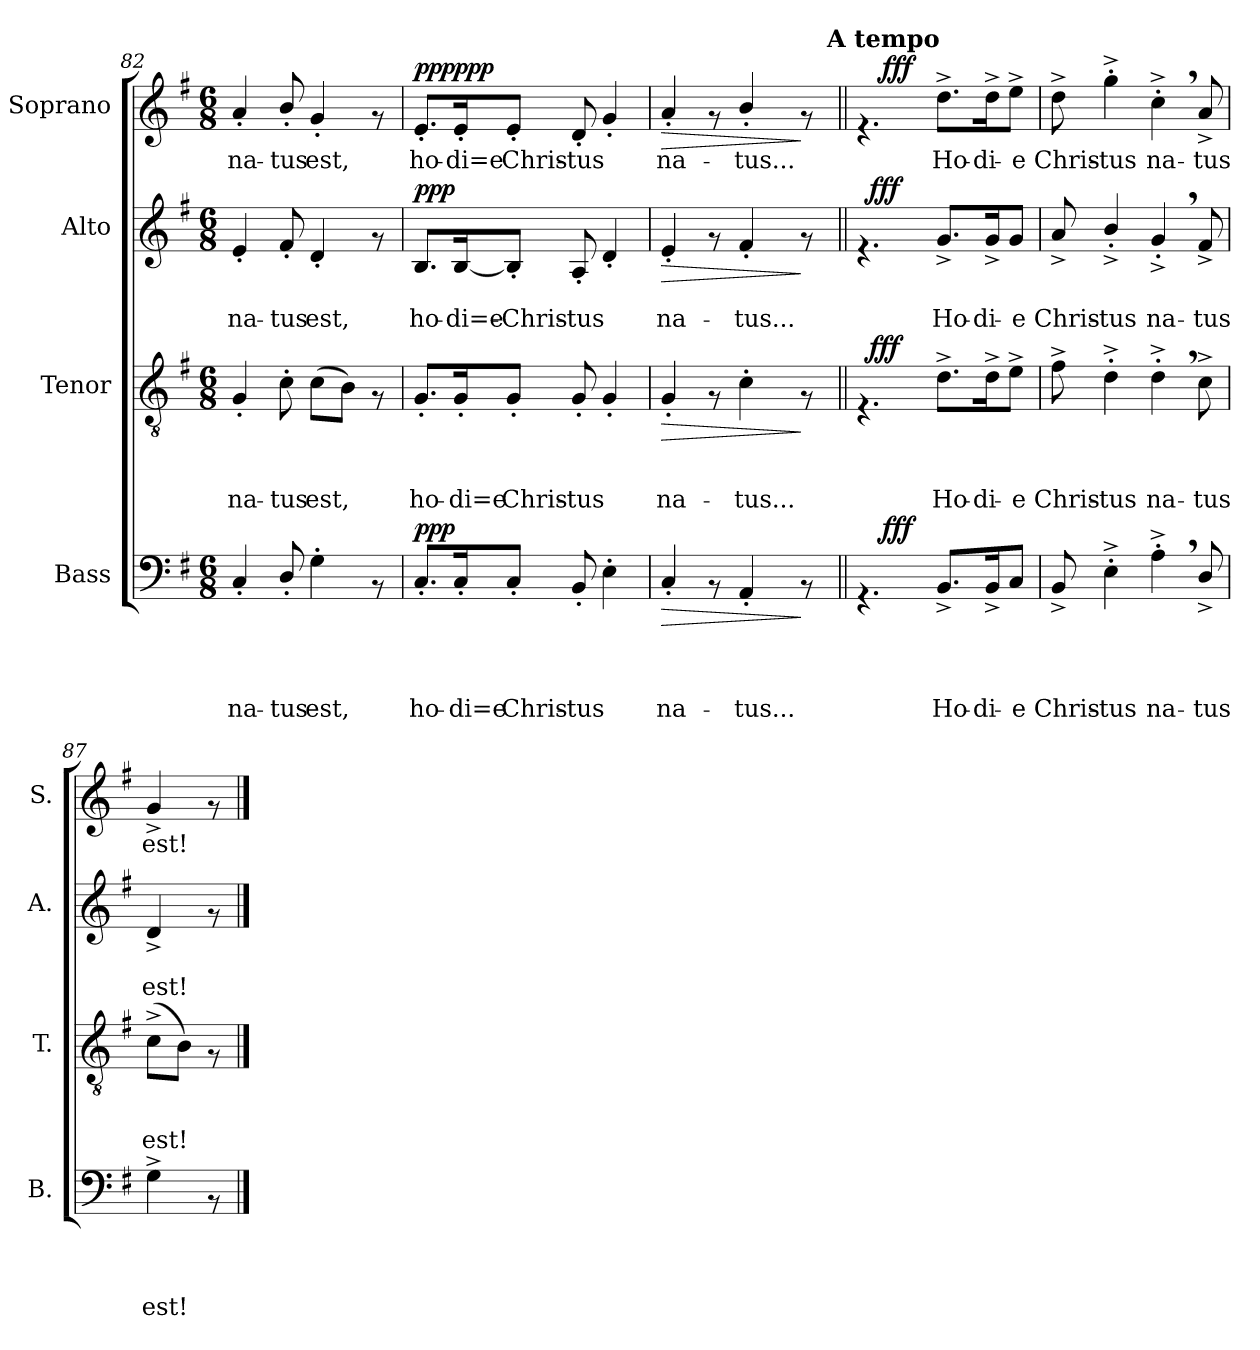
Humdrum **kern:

**kern	**text	**text	**text	**text	**dynam	**kern	**text	**text	**text	**dynam	**kern	**text	**text	**dynam	**kern	**text	**dynam
*part4	*part4	*part4	*part4	*part4	*part4	*part3	*part3	*part3	*part3	*part3	*part2	*part2	*part2	*part2	*part1	*part1	*part1
*staff4	*staff4	*staff4	*staff4	*staff4	*staff4	*staff3	*staff3	*staff3	*staff3	*staff3	*staff2	*staff2	*staff2	*staff2	*staff1	*staff1	*staff1
*I"Bass	*	*	*	*	*	*I"Tenor	*	*	*	*	*I"Alto	*	*	*	*I"Soprano	*	*
*I'B.	*	*	*	*	*	*I'T.	*	*	*	*	*I'A.	*	*	*	*I'S.	*	*
*clefF4	*	*	*	*	*	*clefGv2	*	*	*	*	*clefG2	*	*	*	*clefG2	*	*
*k[f#]	*	*	*	*	*	*k[f#]	*	*	*	*	*k[f#]	*	*	*	*k[f#]	*	*
*G:	*	*	*	*	*	*G:	*	*	*	*	*G:	*	*	*	*G:	*	*
*M6/8	*	*	*	*	*	*M6/8	*	*	*	*	*M6/8	*	*	*	*M6/8	*	*
=82	=82	=82	=82	=82	=82	=82	=82	=82	=82	=82	=82	=82	=82	=82	=82	=82	=82
!	!	!	!	!LO:LY:b	!	!	!	!	!LO:LY:b	!	!	!	!LO:LY:b	!	!	!LO:LY:b	!
4C'</	.	.	.	na-	.	4G'</	.	.	na-	.	4e'</	.	na-	.	4a'</	na-	.
!	!	!	!	!LO:LY:b	!	!	!	!	!LO:LY:b	!	!	!	!LO:LY:b	!	!	!LO:LY:b	!
8D'>/	.	.	.	-tus	.	8c'>\	.	.	-tus	.	8f#'</	.	-tus	.	8b'>/	-tus	.
!	!	!	!	!LO:LY:b	!	!	!	!	!LO:LY:b	!	!	!	!LO:LY:b	!	!	!LO:LY:b	!
4G'>\	.	.	.	est,	.	(>8c\L	.	.	est,	.	4d'</	.	est,	.	4g'</	est,	.
.	.	.	.	.	.	8B\J)	.	.	.	.	.	.	.	.	.	.	.
8rAA	.	.	.	.	.	8rF	.	.	.	.	8rf	.	.	.	8rf	.	.
=83	=83	=83	=83	=83	=83	=83	=83	=83	=83	=83	=83	=83	=83	=83	=83	=83	=83
!	!	!	!	!LO:LY:b	!LO:DY:a	!	!	!	!LO:LY:b	!	!	!	!LO:LY:b	!LO:DY:b	!	!LO:LY:b	!LO:DY:a
!	!	!	!	!	!	!	!	!	!	!	!	!	!	!	!	!	!LO:DY:n=1:b
8.C'</L	.	.	.	ho-	ppp	8.G'</L	.	.	ho-	.	8.B/L	.	ho-	ppp	8.e'</L	ho-	ppp ppp
!	!	!	!	!LO:LY:b	!	!	!	!	!LO:LY:b	!	!	!	!LO:LY:b	!	!	!LO:LY:b	!
16C'</k	.	.	.	-di=e	.	16G'</k	.	.	-di=e	.	[>16B/k	.	-di=e-	.	16e'</k	-di=e	.
!	!	!	!	!LO:LY:b	!	!	!	!	!LO:LY:b	!	!	!	!LO:LY:b	!	!	!LO:LY:b	!
8C'</J	.	.	.	Chris-	.	8G'</J	.	.	Chris-	.	8B'</J]	.	-Chris-	.	8e'</J	Chris-	.
!	!	!	!	!LO:LY:b	!	!	!	!	!LO:LY:b	!	!	!	!LO:LY:b	!	!	!LO:LY:b	!
8BB'</	.	.	.	-tus	.	8G'</	.	.	-tus	.	8A'</	.	-tus	.	8d'</	-tus	.
4E'>\	.	.	.	.	.	4G'</	.	.	.	.	4d'</	.	.	.	4g'</	.	.
=84	=84	=84	=84	=84	=84	=84	=84	=84	=84	=84	=84	=84	=84	=84	=84	=84	=84
!	!	!	!	!	!	!	!	!	!	!	!	!	!	!	!LO:TX:a:B:t=poco rit.	!	!
!	!	!	!	!LO:LY:b	!LO:HP:b	!	!	!	!LO:LY:b	!LO:HP:b	!	!	!LO:LY:b	!LO:HP:b	!	!LO:LY:b	!LO:HP:b
*	*	*	*	*	*	*	*	*	*	*	*	*	*	*	*^	*	*
4C'</	.	.	.	na-	>	4G'</	.	.	na-	>	4e'</	.	na-	>	4a'</	2ryy	na-	>
8rAA	.	.	.	.	.	8rF	.	.	.	.	8rf	.	.	.	8rf	.	.	.
!	!	!	!	!LO:LY:b	!	!	!	!	!LO:LY:b	!	!	!	!LO:LY:b	!	!	!	!LO:LY:b	!
4AA'</	.	.	.	-tus...	.	4c'>\	.	.	-tus...	.	4f#'</	.	-tus...	.	4b'>/	.	-tus...	.
.	.	.	.	.	.	.	.	.	.	.	.	.	.	.	.	8..ryy	.	.
8rAA	.	.	.	.	]	8rF	.	.	.	]	8rf	.	.	]	8rf	.	.	]
!	!	!	!	!	!	!	!	!	!	!	!	!	!	!	!	!LO:TX:a:B:t=A tempo	!	!
.	.	.	.	.	.	.	.	.	.	.	.	.	.	.	.	32ryy	.	.
=85||	=85||	=85||	=85||	=85||	=85||	=85||	=85||	=85||	=85||	=85||	=85||	=85||	=85||	=85||	=85||	=85||	=85||	=85||
*^	*	*	*	*	*	*^	*	*	*	*	*^	*	*	*	*	*	*	*
4.rAA	16ryy	.	.	.	.	.	4.rF	32ryy	.	.	.	.	4.rf	32ryy	.	.	.	4.rf	16ryy	.	.
!	!	!	!	!	!	!	!	!	!	!	!	!LO:DY:a	!	!	!	!	!LO:DY:a	!	!	!	!
.	.	.	.	.	.	.	.	2ryy	.	.	.	fff	.	2ryy	.	.	fff	.	.	.	.
!	!	!	!	!	!	!LO:DY:a	!	!	!	!	!	!	!	!	!	!	!	!	!	!	!LO:DY:a
.	2ryy	.	.	.	.	fff	.	.	.	.	.	.	.	.	.	.	.	.	2ryy	.	fff
!	!	!	!	!	!LO:LY:b	!	!	!	!	!	!LO:LY:b	!	!	!	!	!LO:LY:b	!	!	!	!LO:LY:b	!
8.BB^</L	.	.	.	.	Ho-	.	8.d^>\L	.	.	.	Ho-	.	8.g^</L	.	.	Ho-	.	8.dd^>\L	.	Ho-	.
.	.	.	.	.	.	.	.	8..ryy	.	.	.	.	.	8..ryy	.	.	.	.	.	.	.
!	!	!	!	!	!LO:LY:b	!	!	!	!	!	!LO:LY:b	!	!	!	!	!LO:LY:b	!	!	!	!LO:LY:b	!
16BB^</k	8.ryy	.	.	.	-di-	.	16d^>\k	.	.	.	-di-	.	16g^</k	.	.	-di-	.	16dd^>\k	8.ryy	-di-	.
!	!	!	!	!	!LO:LY:b	!	!	!	!	!	!LO:LY:b	!	!	!	!	!LO:LY:b	!	!	!	!LO:LY:b	!
8C/J	.	.	.	.	-e	.	8e^>\J	.	.	.	-e	.	8g/J	.	.	-e	.	8ee^>\J	.	-e	.
=86	=86	=86	=86	=86	=86	=86	=86	=86	=86	=86	=86	=86	=86	=86	=86	=86	=86	=86	=86	=86	=86
!	!	!	!	!	!LO:LY:b	!	!	!	!	!	!LO:LY:b	!	!	!	!	!LO:LY:b	!	!	!	!LO:LY:b	!
*v	*v	*	*	*	*	*	*	*	*	*	*	*	*v	*v	*	*	*	*v	*v	*	*
*	*	*	*	*	*	*v	*v	*	*	*	*	*	*	*	*	*	*	*
8BB^</	.	.	.	Chris-	.	8f#^>\	.	.	Chris-	.	8a^</	.	Chris-	.	8dd^>\	Chris-	.
!	!	!	!	!LO:LY:b	!	!	!	!	!LO:LY:b	!	!	!	!LO:LY:b	!	!	!LO:LY:b	!
4E^>'>\	.	.	.	-tus	.	4d^>'>\	.	.	-tus	.	4b^>'>/	.	-tus	.	4gg^>'>\	-tus	.
!	!	!	!	!LO:LY:b	!	!	!	!	!LO:LY:b	!	!	!	!LO:LY:b	!	!	!LO:LY:b	!
4A,>^>'>\	.	.	.	na-	.	4d,>^>'>\	.	.	na-	.	4g,>^<'</	.	na-	.	4cc,>^>'>\	na-	.
!	!	!	!	!LO:LY:b	!	!	!	!	!LO:LY:b	!	!	!	!LO:LY:b	!	!	!LO:LY:b	!
8D^>/	.	.	.	-tus	.	8c^>\	.	.	-tus	.	8f#^</	.	-tus	.	8a^</	-tus	.
=87	=87	=87	=87	=87	=87	=87	=87	=87	=87	=87	=87	=87	=87	=87	=87	=87	=87
!	!	!	!	!LO:LY:b	!	!	!	!	!LO:LY:b	!	!	!	!LO:LY:b	!	!	!LO:LY:b	!
4G^>\	.	.	.	est!	.	(>8c^>\L	.	.	est!	.	4d^</	.	est!	.	4g^</	est!	.
.	.	.	.	.	.	8B\J)	.	.	.	.	.	.	.	.	.	.	.
8rAA	.	.	.	.	.	8rF	.	.	.	.	8rf	.	.	.	8rf	.	.
==	==	==	==	==	==	==	==	==	==	==	==	==	==	==	==	==	==
*-	*-	*-	*-	*-	*-	*-	*-	*-	*-	*-	*-	*-	*-	*-	*-	*-	*-
